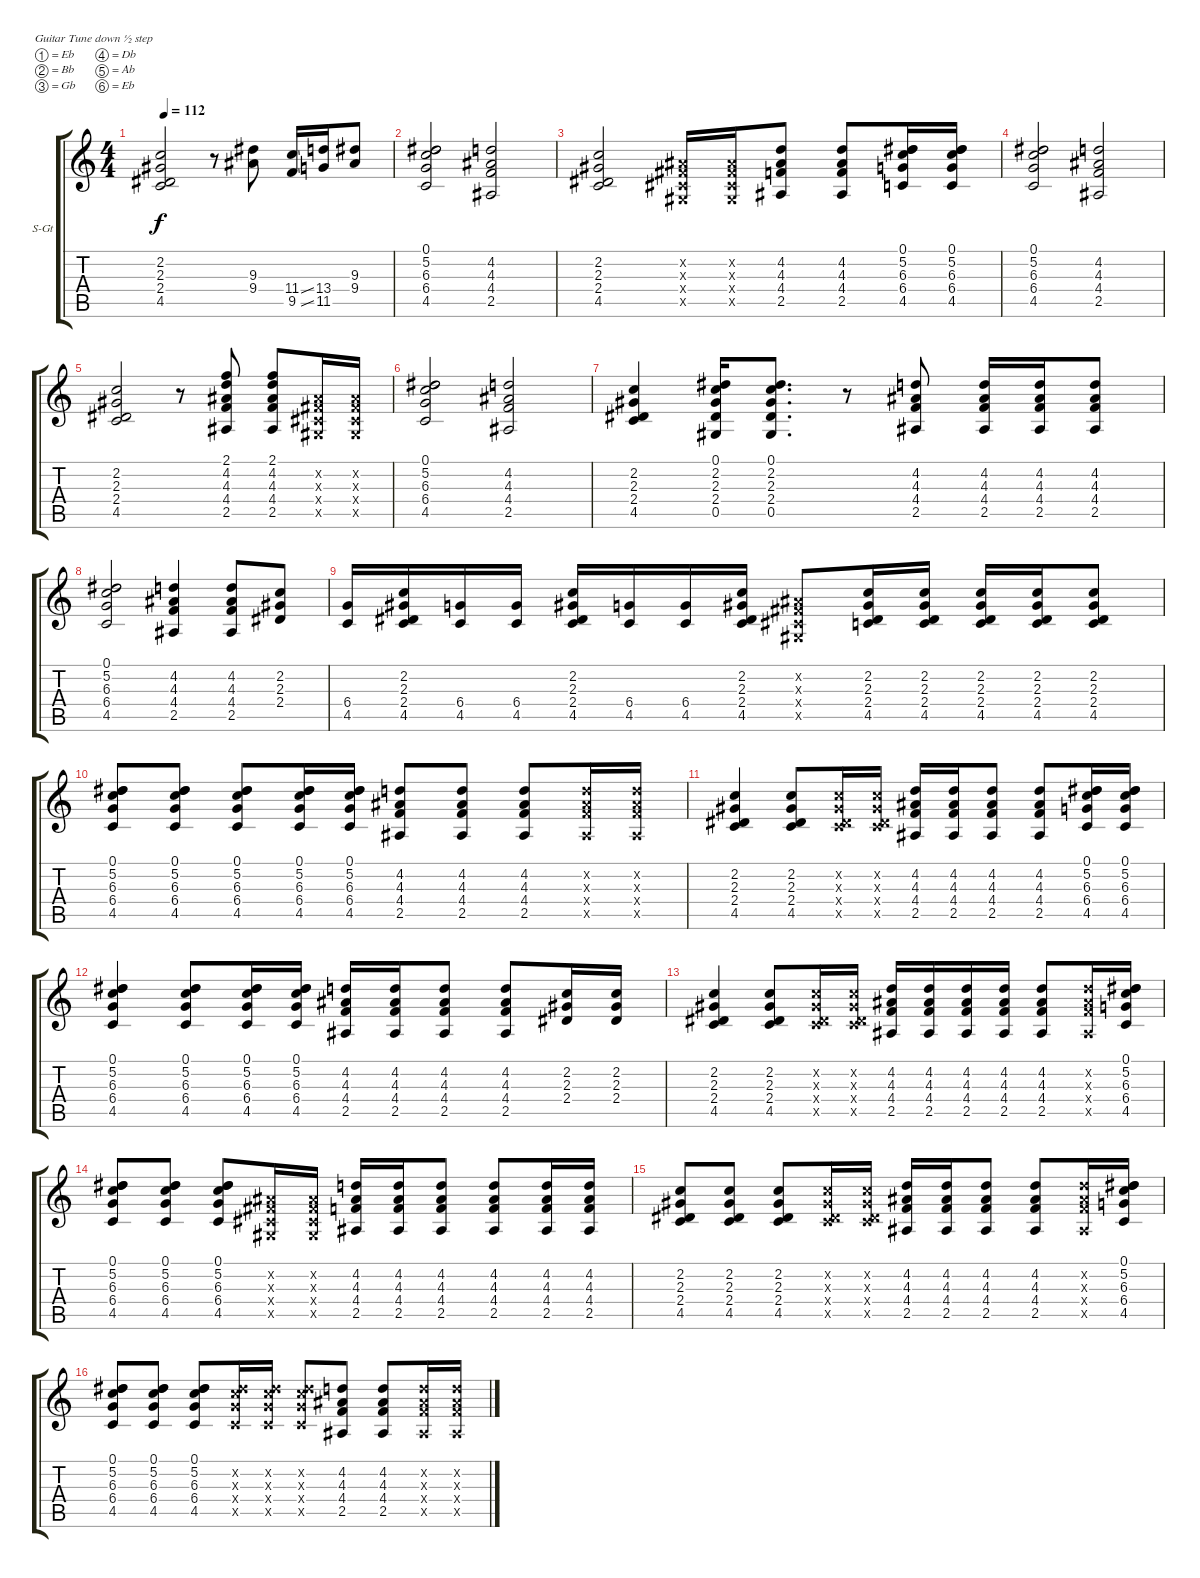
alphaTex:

\bracketExtendMode groupsimilarinstruments
\firstSystemTrackNameOrientation horizontal
\otherSystemsTrackNameOrientation horizontal
\track ("Guitar II" "S-Gt") {instrument acousticguitarsteel}
\staff {score tabs}
\tuning (Eb4 Bb3 Gb3 Db3 Ab2 Eb2)
\ts (4 4)
\tempo 112
\clef g2
\ks c
(2.2 2.3 2.4 4.5).2{dy f} r.8 (9.3 9.4).8 (11.4{ss} 9.5{ss}).16 (13.4 11.5).16 (9.3 9.4).8 |
(0.1 5.2 6.3 6.4 4.5).2 (4.2 4.3 4.4 2.5).2 |
(2.2 2.3 2.4 4.5).2 (0.2{x} 0.3{x} 0.4{x} 0.5{x}).16 (0.2{x} 0.3{x} 0.4{x} 0.5{x}).16 (4.2 4.3 4.4 2.5).8 (4.2 4.3 4.4 2.5).8 (0.1 5.2 6.3 6.4 4.5).16 (0.1 5.2 6.3 6.4 4.5).16 |
(0.1 5.2 6.3 6.4 4.5).2 (4.2 4.3 4.4 2.5).2 |
(2.2 2.3 2.4 4.5).2 r.8 (2.1 4.2 4.3 4.4 2.5).8 (2.1 4.2 4.3 4.4 2.5).8 (0.2{x} 0.3{x} 0.4{x} 0.5{x}).16 (0.2{x} 0.3{x} 0.4{x} 0.5{x}).16 |
(0.1 5.2 6.3 6.4 4.5).2 (4.2 4.3 4.4 2.5).2 |
(2.2 2.3 2.4 4.5).4 (0.1 2.2 2.3 2.4 0.5).16 (0.1 2.2 2.3 2.4 0.5).8{d} r.8 (4.2 4.3 4.4 2.5).8 (4.2 4.3 4.4 2.5).16 (4.2 4.3 4.4 2.5).16 (4.2 4.3 4.4 2.5).8 |
(0.1 5.2 6.3 6.4 4.5).2 (4.2 4.3 4.4 2.5).4 (4.2 4.3 4.4 2.5).8 (2.2 2.3 2.4).8 |
(6.4 4.5).16 (2.2 2.3 2.4 4.5).16 (6.4 4.5).16 (6.4 4.5).16 (2.2 2.3 2.4 4.5).16 (6.4 4.5).16 (6.4 4.5).16 (2.2 2.3 2.4 4.5).16 (0.2{x} 0.3{x} 0.4{x} 0.5{x}).8 (2.2 2.3 2.4 4.5).16 (2.2 2.3 2.4 4.5).16 (2.2 2.3 2.4 4.5).16 (2.2 2.3 2.4 4.5).16 (2.2 2.3 2.4 4.5).8 |
(0.1 5.2 6.3 6.4 4.5).8 (0.1 5.2 6.3 6.4 4.5).8 (0.1 5.2 6.3 6.4 4.5).8 (0.1 5.2 6.3 6.4 4.5).16 (0.1 5.2 6.3 6.4 4.5).16 (4.2 4.3 4.4 2.5).8 (4.2 4.3 4.4 2.5).8 (4.2 4.3 4.4 2.5).8 (4.2{x} 4.3{x} 4.4{x} 2.5{x}).16 (4.2{x} 4.3{x} 4.4{x} 2.5{x}).16 |
(2.2 2.3 2.4 4.5).4 (2.2 2.3 2.4 4.5).8 (2.2{x} 2.3{x} 2.4{x} 4.5{x}).16 (2.2{x} 2.3{x} 2.4{x} 4.5{x}).16 (4.2 4.3 4.4 2.5).16 (4.2 4.3 4.4 2.5).16 (4.2 4.3 4.4 2.5).8 (4.2 4.3 4.4 2.5).8 (0.1 5.2 6.3 6.4 4.5).16 (0.1 5.2 6.3 6.4 4.5).16 |
(0.1 5.2 6.3 6.4 4.5).4 (0.1 5.2 6.3 6.4 4.5).8 (0.1 5.2 6.3 6.4 4.5).16 (0.1 5.2 6.3 6.4 4.5).16 (4.2 4.3 4.4 2.5).16 (4.2 4.3 4.4 2.5).16 (4.2 4.3 4.4 2.5).8 (4.2 4.3 4.4 2.5).8 (2.2 2.3 2.4).16 (2.2 2.3 2.4).16 |
(2.2 2.3 2.4 4.5).4 (2.2 2.3 2.4 4.5).8 (2.2{x} 2.3{x} 2.4{x} 4.5{x}).16 (2.2{x} 2.3{x} 2.4{x} 4.5{x}).16 (4.2 4.3 4.4 2.5).16 (4.2 4.3 4.4 2.5).16 (4.2 4.3 4.4 2.5).16 (4.2 4.3 4.4 2.5).16 (4.2 4.3 4.4 2.5).8 (4.2{x} 4.3{x} 4.4{x} 2.5{x}).16 (0.1 5.2 6.3 6.4 4.5).16 |
(0.1 5.2 6.3 6.4 4.5).8 (0.1 5.2 6.3 6.4 4.5).8 (0.1 5.2 6.3 6.4 4.5).8 (0.2{x} 0.3{x} 0.4{x} 0.5{x}).16 (0.2{x} 0.3{x} 0.4{x} 0.5{x}).16 (4.2 4.3 4.4 2.5).16 (4.2 4.3 4.4 2.5).16 (4.2 4.3 4.4 2.5).8 (4.2 4.3 4.4 2.5).8 (4.2 4.3 4.4 2.5).16 (4.2 4.3 4.4 2.5).16 |
(2.2 2.3 2.4 4.5).8 (2.2 2.3 2.4 4.5).8 (2.2 2.3 2.4 4.5).8 (2.2{x} 2.3{x} 2.4{x} 4.5{x}).16 (2.2{x} 2.3{x} 2.4{x} 4.5{x}).16 (4.2 4.3 4.4 2.5).16 (4.2 4.3 4.4 2.5).16 (4.2 4.3 4.4 2.5).8 (4.2 4.3 4.4 2.5).8 (4.2{x} 4.3{x} 4.4{x} 2.5{x}).16 (0.1 5.2 6.3 6.4 4.5).16 |
(0.1 5.2 6.3 6.4 4.5).8 (0.1 5.2 6.3 6.4 4.5).8 (0.1 5.2 6.3 6.4 4.5).8 (5.2{x} 6.3{x} 6.4{x} 4.5{x}).16 (5.2{x} 6.3{x} 6.4{x} 4.5{x}).16 (5.2{x} 6.3{x} 6.4{x} 4.5{x}).8 (4.2 4.3 4.4 2.5).8 (4.2 4.3 4.4 2.5).8 (4.2{x} 4.3{x} 4.4{x} 2.5{x}).16 (4.2{x} 4.3{x} 4.4{x} 2.5{x}).16
